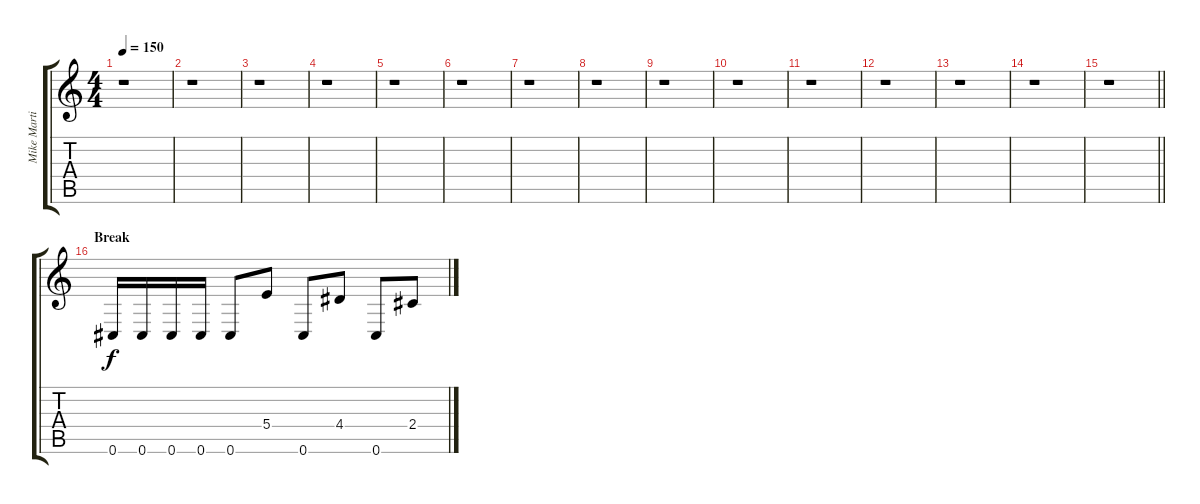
\track ("Mike Martin" "Mike Marti") {instrument overdrivenguitar}
\staff {score tabs}
\tuning (Db4 Ab3 E3 B2 Gb2 Db2) {hide}
\ts (4 4)
\tempo 150
\clef g2
\ks c
r.1{dy f} |
r.1 |
r.1 |
r.1 |
r.1 |
r.1 |
r.1 |
r.1 |
r.1 |
r.1 |
r.1 |
r.1 |
r.1 |
r.1 |
\barLineRight lightlight
r.1 |
\section ("" "Break")
0.6.16{instrument overdrivenguitar} 0.6.16 0.6.16 0.6.16 0.6.8 5.4.8 0.6.8 4.4.8 0.6.8 2.4.8
